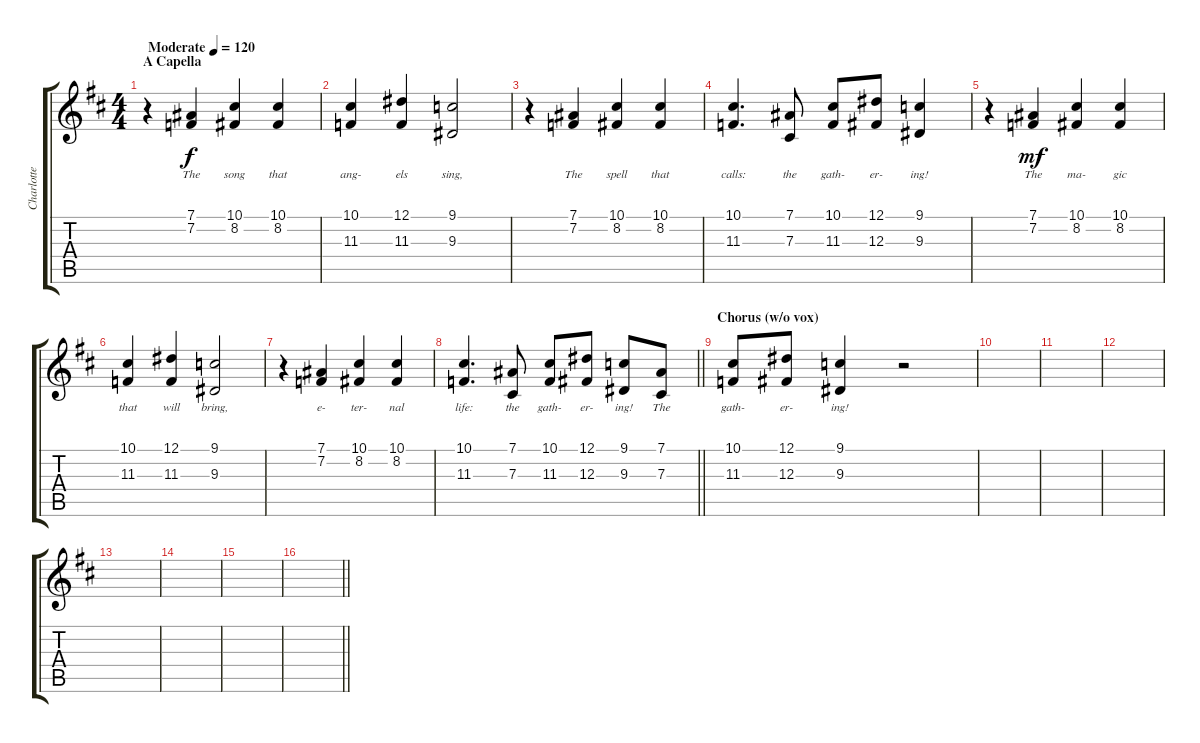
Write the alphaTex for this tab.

\track ("Charlotte" "Charlotte") {instrument choiraahs}
\staff {score tabs}
\tuning (Eb4 Bb3 Gb3 Db3 Ab2 Eb2) {hide}
\ts (4 4)
\section ("" "A Capella")
\tempo (120 "Moderate")
\clef g2
\ks bminor
r.4{dy f instrument choiraahs} (7.1 7.2).4{lyrics (0 "The") lyrics (1 "") lyrics (2 "") lyrics (3 "") lyrics (4 "")} (10.1 8.2).4{lyrics (0 "song") lyrics (1 "") lyrics (2 "") lyrics (3 "") lyrics (4 "")} (10.1 8.2).4{lyrics (0 "that") lyrics (1 "") lyrics (2 "") lyrics (3 "") lyrics (4 "")} |
(10.1 11.3).4{lyrics (0 "ang-") lyrics (1 "") lyrics (2 "") lyrics (3 "") lyrics (4 "")} (12.1 11.3).4{lyrics (0 "els") lyrics (1 "") lyrics (2 "") lyrics (3 "") lyrics (4 "")} (9.1 9.3).2{lyrics (0 "sing,") lyrics (1 "") lyrics (2 "") lyrics (3 "") lyrics (4 "")} |
r.4 (7.1 7.2).4{lyrics (0 "The") lyrics (1 "") lyrics (2 "") lyrics (3 "") lyrics (4 "")} (10.1 8.2).4{lyrics (0 "spell") lyrics (1 "") lyrics (2 "") lyrics (3 "") lyrics (4 "")} (10.1 8.2).4{lyrics (0 "that") lyrics (1 "") lyrics (2 "") lyrics (3 "") lyrics (4 "")} |
(10.1 11.3).4{d lyrics (0 "calls:") lyrics (1 "") lyrics (2 "") lyrics (3 "") lyrics (4 "")} (7.1 7.3).8{lyrics (0 "the") lyrics (1 "") lyrics (2 "") lyrics (3 "") lyrics (4 "")} (10.1 11.3).8{lyrics (0 "gath-") lyrics (1 "") lyrics (2 "") lyrics (3 "") lyrics (4 "")} (12.1 12.3).8{lyrics (0 "er-") lyrics (1 "") lyrics (2 "") lyrics (3 "") lyrics (4 "")} (9.1 9.3).4{lyrics (0 "ing!") lyrics (1 "") lyrics (2 "") lyrics (3 "") lyrics (4 "")} |
r.4 (7.1 7.2).4{lyrics (0 "The") lyrics (1 "") lyrics (2 "") lyrics (3 "") lyrics (4 "") dy mf} (10.1 8.2).4{lyrics (0 "ma-") lyrics (1 "") lyrics (2 "") lyrics (3 "") lyrics (4 "")} (10.1 8.2).4{lyrics (0 "gic") lyrics (1 "") lyrics (2 "") lyrics (3 "") lyrics (4 "")} |
(10.1 11.3).4{lyrics (0 "that") lyrics (1 "") lyrics (2 "") lyrics (3 "") lyrics (4 "")} (12.1 11.3).4{lyrics (0 "will") lyrics (1 "") lyrics (2 "") lyrics (3 "") lyrics (4 "")} (9.1 9.3).2{lyrics (0 "bring,") lyrics (1 "") lyrics (2 "") lyrics (3 "") lyrics (4 "")} |
r.4 (7.1 7.2).4{lyrics (0 "e-") lyrics (1 "") lyrics (2 "") lyrics (3 "") lyrics (4 "")} (10.1 8.2).4{lyrics (0 "ter-") lyrics (1 "") lyrics (2 "") lyrics (3 "") lyrics (4 "")} (10.1 8.2).4{lyrics (0 "nal") lyrics (1 "") lyrics (2 "") lyrics (3 "") lyrics (4 "")} |
\barLineRight lightlight
(10.1 11.3).4{d lyrics (0 "life:") lyrics (1 "") lyrics (2 "") lyrics (3 "") lyrics (4 "")} (7.1 7.3).8{lyrics (0 "the") lyrics (1 "") lyrics (2 "") lyrics (3 "") lyrics (4 "")} (10.1 11.3).8{lyrics (0 "gath-") lyrics (1 "") lyrics (2 "") lyrics (3 "") lyrics (4 "")} (12.1 12.3).8{lyrics (0 "er-") lyrics (1 "") lyrics (2 "") lyrics (3 "") lyrics (4 "")} (9.1 9.3).8{lyrics (0 "ing!") lyrics (1 "") lyrics (2 "") lyrics (3 "") lyrics (4 "")} (7.1 7.3).8{lyrics (0 "The") lyrics (1 "") lyrics (2 "") lyrics (3 "") lyrics (4 "")} |
\section ("" "Chorus (w/o vox)")
(10.1 11.3).8{lyrics (0 "gath-") lyrics (1 "") lyrics (2 "") lyrics (3 "") lyrics (4 "")} (12.1 12.3).8{lyrics (0 "er-") lyrics (1 "") lyrics (2 "") lyrics (3 "") lyrics (4 "")} (9.1 9.3).4{lyrics (0 "ing!") lyrics (1 "") lyrics (2 "") lyrics (3 "") lyrics (4 "")} r.2 |
|
|
|
|
|
|
\barLineRight lightlight
